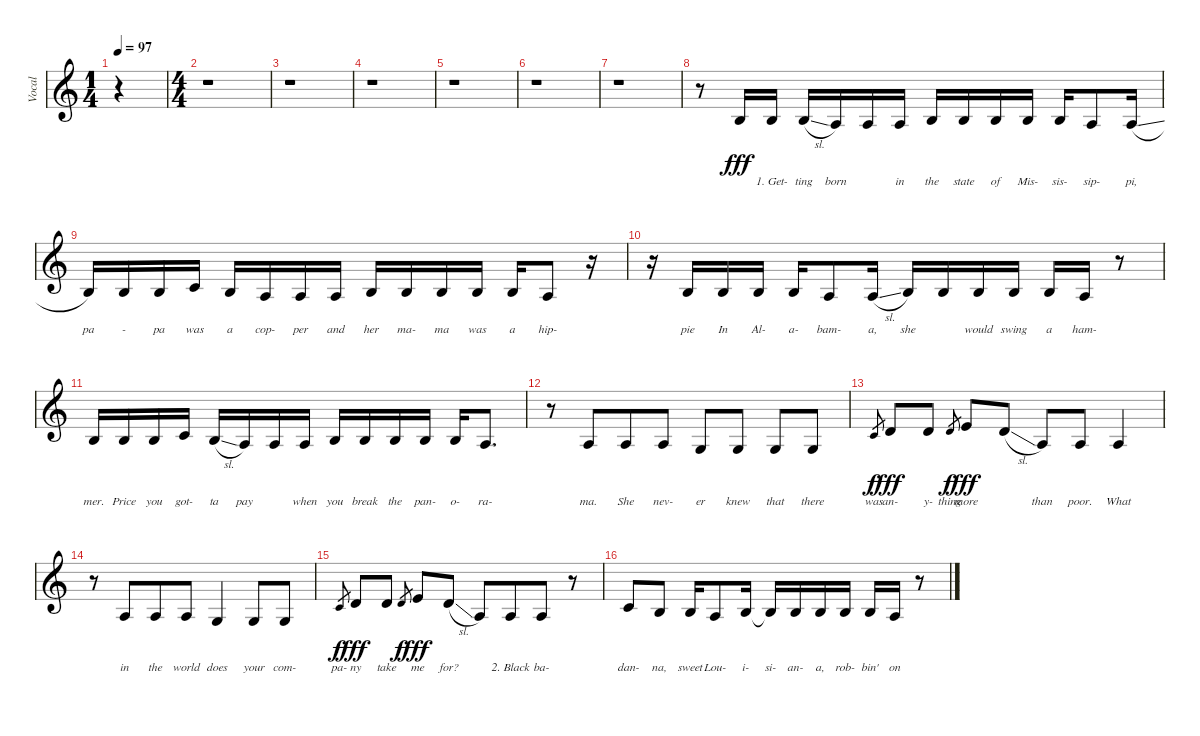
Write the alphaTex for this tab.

\track ("Vocal" "Vocal") {instrument lead6voice}
\staff {score}
\tuning (E4 B3 G3 D3 A2 E2 B1) {hide}
\ts (1 4)
\tempo 97
\clef g2
\ks aminor
r.4{dy fff instrument lead6voice} |
\ts (4 4)
r.1 |
r.1 |
r.1 |
r.1 |
r.1 |
r.1 |
r.8 9.4.16{lyrics (0 "") lyrics (1 "") lyrics (2 "") lyrics (3 "") lyrics (4 "")} 9.4.16{lyrics (0 "1. Get-") lyrics (1 "") lyrics (2 "") lyrics (3 "") lyrics (4 "")} 9.4{sl}.16{lyrics (0 "ting") lyrics (1 "") lyrics (2 "") lyrics (3 "") lyrics (4 "")} 7.4.16{lyrics (0 "born") lyrics (1 "") lyrics (2 "") lyrics (3 "") lyrics (4 "")} 7.4.16{lyrics (0 " ") lyrics (1 "") lyrics (2 "") lyrics (3 "") lyrics (4 "")} 7.4.16{lyrics (0 "in") lyrics (1 "") lyrics (2 "") lyrics (3 "") lyrics (4 "")} 9.4.16{lyrics (0 "the") lyrics (1 "") lyrics (2 "") lyrics (3 "") lyrics (4 "")} 9.4.16{lyrics (0 "state") lyrics (1 "") lyrics (2 "") lyrics (3 "") lyrics (4 "")} 9.4.16{lyrics (0 "of") lyrics (1 "") lyrics (2 "") lyrics (3 "") lyrics (4 "")} 9.4.16{lyrics (0 "Mis-") lyrics (1 "") lyrics (2 "") lyrics (3 "") lyrics (4 "")} 9.4.16{lyrics (0 "sis-") lyrics (1 "") lyrics (2 "") lyrics (3 "") lyrics (4 "")} 7.4.8{lyrics (0 "sip-") lyrics (1 "") lyrics (2 "") lyrics (3 "") lyrics (4 "")} 7.4{sl}.16{lyrics (0 "pi,") lyrics (1 "") lyrics (2 "") lyrics (3 "") lyrics (4 "")} |
9.4.16{lyrics (0 "pa") lyrics (1 "") lyrics (2 "") lyrics (3 "") lyrics (4 "")} 9.4.16{lyrics (0 "-") lyrics (1 "") lyrics (2 "") lyrics (3 "") lyrics (4 "")} 9.4.16{lyrics (0 "pa") lyrics (1 "") lyrics (2 "") lyrics (3 "") lyrics (4 "")} 10.4.16{lyrics (0 "was") lyrics (1 "") lyrics (2 "") lyrics (3 "") lyrics (4 "")} 9.4.16{lyrics (0 "a") lyrics (1 "") lyrics (2 "") lyrics (3 "") lyrics (4 "")} 7.4.16{lyrics (0 "cop-") lyrics (1 "") lyrics (2 "") lyrics (3 "") lyrics (4 "")} 7.4.16{lyrics (0 "per") lyrics (1 "") lyrics (2 "") lyrics (3 "") lyrics (4 "")} 7.4.16{lyrics (0 "and") lyrics (1 "") lyrics (2 "") lyrics (3 "") lyrics (4 "")} 9.4.16{lyrics (0 "her") lyrics (1 "") lyrics (2 "") lyrics (3 "") lyrics (4 "")} 9.4.16{lyrics (0 "ma-") lyrics (1 "") lyrics (2 "") lyrics (3 "") lyrics (4 "")} 9.4.16{lyrics (0 "ma") lyrics (1 "") lyrics (2 "") lyrics (3 "") lyrics (4 "")} 9.4.16{lyrics (0 "was") lyrics (1 "") lyrics (2 "") lyrics (3 "") lyrics (4 "")} 9.4.16{lyrics (0 "a") lyrics (1 "") lyrics (2 "") lyrics (3 "") lyrics (4 "")} 7.4.8{lyrics (0 "hip-") lyrics (1 "") lyrics (2 "") lyrics (3 "") lyrics (4 "")} r.16 |
r.16 9.4.16{lyrics (0 "pie") lyrics (1 "") lyrics (2 "") lyrics (3 "") lyrics (4 "")} 9.4.16{lyrics (0 "In") lyrics (1 "") lyrics (2 "") lyrics (3 "") lyrics (4 "")} 9.4.16{lyrics (0 "Al-") lyrics (1 "") lyrics (2 "") lyrics (3 "") lyrics (4 "")} 9.4.16{lyrics (0 "a-") lyrics (1 "") lyrics (2 "") lyrics (3 "") lyrics (4 "")} 7.4.8{lyrics (0 "bam-") lyrics (1 "") lyrics (2 "") lyrics (3 "") lyrics (4 "")} 7.4{sl}.16{lyrics (0 "a,") lyrics (1 "") lyrics (2 "") lyrics (3 "") lyrics (4 "")} 9.4.16{lyrics (0 "she") lyrics (1 "") lyrics (2 "") lyrics (3 "") lyrics (4 "")} 9.4.16{lyrics (0 " ") lyrics (1 "") lyrics (2 "") lyrics (3 "") lyrics (4 "")} 9.4.16{lyrics (0 "would") lyrics (1 "") lyrics (2 "") lyrics (3 "") lyrics (4 "")} 9.4.16{lyrics (0 "swing") lyrics (1 "") lyrics (2 "") lyrics (3 "") lyrics (4 "")} 9.4.16{lyrics (0 "a") lyrics (1 "") lyrics (2 "") lyrics (3 "") lyrics (4 "")} 7.4.16{lyrics (0 "ham-") lyrics (1 "") lyrics (2 "") lyrics (3 "") lyrics (4 "")} r.8 |
9.4.16{lyrics (0 "mer.") lyrics (1 "") lyrics (2 "") lyrics (3 "") lyrics (4 "")} 9.4.16{lyrics (0 "Price") lyrics (1 "") lyrics (2 "") lyrics (3 "") lyrics (4 "")} 9.4.16{lyrics (0 "you") lyrics (1 "") lyrics (2 "") lyrics (3 "") lyrics (4 "")} 10.4.16{lyrics (0 "got-") lyrics (1 "") lyrics (2 "") lyrics (3 "") lyrics (4 "")} 9.4{sl}.16{lyrics (0 "ta") lyrics (1 "") lyrics (2 "") lyrics (3 "") lyrics (4 "")} 7.4.16{lyrics (0 "pay") lyrics (1 "") lyrics (2 "") lyrics (3 "") lyrics (4 "")} 7.4.16{lyrics (0 " ") lyrics (1 "") lyrics (2 "") lyrics (3 "") lyrics (4 "")} 7.4.16{lyrics (0 "when") lyrics (1 "") lyrics (2 "") lyrics (3 "") lyrics (4 "")} 9.4.16{lyrics (0 "you") lyrics (1 "") lyrics (2 "") lyrics (3 "") lyrics (4 "")} 9.4.16{lyrics (0 "break") lyrics (1 "") lyrics (2 "") lyrics (3 "") lyrics (4 "")} 9.4.16{lyrics (0 "the") lyrics (1 "") lyrics (2 "") lyrics (3 "") lyrics (4 "")} 9.4.16{lyrics (0 "pan-") lyrics (1 "") lyrics (2 "") lyrics (3 "") lyrics (4 "")} 9.4.16{lyrics (0 "o-") lyrics (1 "") lyrics (2 "") lyrics (3 "") lyrics (4 "")} 7.4.8{d lyrics (0 "ra-") lyrics (1 "") lyrics (2 "") lyrics (3 "") lyrics (4 "")} |
r.8 7.4.8{lyrics (0 "ma.") lyrics (1 "") lyrics (2 "") lyrics (3 "") lyrics (4 "") beam merge} 7.4.8{lyrics (0 "She") lyrics (1 "") lyrics (2 "") lyrics (3 "") lyrics (4 "")} 7.4.8{lyrics (0 "nev-") lyrics (1 "") lyrics (2 "") lyrics (3 "") lyrics (4 "")} 5.4.8{lyrics (0 "er") lyrics (1 "") lyrics (2 "") lyrics (3 "") lyrics (4 "")} 5.4.8{lyrics (0 "knew") lyrics (1 "") lyrics (2 "") lyrics (3 "") lyrics (4 "")} 5.4.8{lyrics (0 "that") lyrics (1 "") lyrics (2 "") lyrics (3 "") lyrics (4 "")} 5.4.8{lyrics (0 "there") lyrics (1 "") lyrics (2 "") lyrics (3 "") lyrics (4 "")} |
5.3.8{lyrics (0 "was") lyrics (1 "") lyrics (2 "") lyrics (3 "") lyrics (4 "") gr dy f} 7.3.8{lyrics (0 "an-") lyrics (1 "") lyrics (2 "") lyrics (3 "") lyrics (4 "") dy fff} 7.3.8{lyrics (0 "y-") lyrics (1 "") lyrics (2 "") lyrics (3 "") lyrics (4 "")} 7.3.8{lyrics (0 "thing") lyrics (1 "") lyrics (2 "") lyrics (3 "") lyrics (4 "") gr dy f} 9.3.8{lyrics (0 "more") lyrics (1 "") lyrics (2 "") lyrics (3 "") lyrics (4 "") dy fff} 7.3{sl}.8{lyrics (0 " ") lyrics (1 "") lyrics (2 "") lyrics (3 "") lyrics (4 "")} 2.3.8{lyrics (0 "than") lyrics (1 "") lyrics (2 "") lyrics (3 "") lyrics (4 "")} 2.3.8{lyrics (0 "poor.") lyrics (1 "") lyrics (2 "") lyrics (3 "") lyrics (4 "")} 2.3.4{lyrics (0 "What") lyrics (1 "") lyrics (2 "") lyrics (3 "") lyrics (4 "")} |
r.8 7.4.8{lyrics (0 "in") lyrics (1 "") lyrics (2 "") lyrics (3 "") lyrics (4 "") beam merge} 7.4.8{lyrics (0 "the") lyrics (1 "") lyrics (2 "") lyrics (3 "") lyrics (4 "")} 7.4.8{lyrics (0 "world") lyrics (1 "") lyrics (2 "") lyrics (3 "") lyrics (4 "")} 5.4.4{lyrics (0 "does") lyrics (1 "") lyrics (2 "") lyrics (3 "") lyrics (4 "")} 5.4.8{lyrics (0 "your") lyrics (1 "") lyrics (2 "") lyrics (3 "") lyrics (4 "")} 5.4.8{lyrics (0 "com-") lyrics (1 "") lyrics (2 "") lyrics (3 "") lyrics (4 "")} |
5.3.8{lyrics (0 "pa-") lyrics (1 "") lyrics (2 "") lyrics (3 "") lyrics (4 "") gr dy f} 7.3.8{lyrics (0 "ny") lyrics (1 "") lyrics (2 "") lyrics (3 "") lyrics (4 "") dy fff} 7.3.8{lyrics (0 "take") lyrics (1 "") lyrics (2 "") lyrics (3 "") lyrics (4 "")} 7.3.8{lyrics (0 " ") lyrics (1 "") lyrics (2 "") lyrics (3 "") lyrics (4 "") gr dy f} 9.3.8{lyrics (0 "me") lyrics (1 "") lyrics (2 "") lyrics (3 "") lyrics (4 "") dy fff} 7.3{sl}.8{lyrics (0 "for?") lyrics (1 "") lyrics (2 "") lyrics (3 "") lyrics (4 "")} 2.3.8{lyrics (0 "") lyrics (1 "") lyrics (2 "") lyrics (3 "") lyrics (4 "")} 2.3.8{lyrics (0 "2. Black") lyrics (1 "") lyrics (2 "") lyrics (3 "") lyrics (4 "") beam merge} 2.3.8{lyrics (0 "ba-") lyrics (1 "") lyrics (2 "") lyrics (3 "") lyrics (4 "")} r.8 |
10.4.8{lyrics (0 "dan-") lyrics (1 "") lyrics (2 "") lyrics (3 "") lyrics (4 "")} 9.4.8{lyrics (0 "na,") lyrics (1 "") lyrics (2 "") lyrics (3 "") lyrics (4 "")} 9.4.16{lyrics (0 "sweet") lyrics (1 "") lyrics (2 "") lyrics (3 "") lyrics (4 "")} 7.4.8{lyrics (0 "Lou-") lyrics (1 "") lyrics (2 "") lyrics (3 "") lyrics (4 "")} 9.4.16{lyrics (0 "i-") lyrics (1 "") lyrics (2 "") lyrics (3 "") lyrics (4 "")} 9.4{t}.16{lyrics (0 "si-") lyrics (1 "") lyrics (2 "") lyrics (3 "") lyrics (4 "")} 9.4.16{lyrics (0 "an-") lyrics (1 "") lyrics (2 "") lyrics (3 "") lyrics (4 "")} 9.4.16{lyrics (0 "a,") lyrics (1 "") lyrics (2 "") lyrics (3 "") lyrics (4 "")} 9.4.16{lyrics (0 "rob-") lyrics (1 "") lyrics (2 "") lyrics (3 "") lyrics (4 "")} 9.4.16{lyrics (0 "bin'") lyrics (1 "") lyrics (2 "") lyrics (3 "") lyrics (4 "")} 7.4.16{lyrics (0 "on") lyrics (1 "") lyrics (2 "") lyrics (3 "") lyrics (4 "")} r.8
